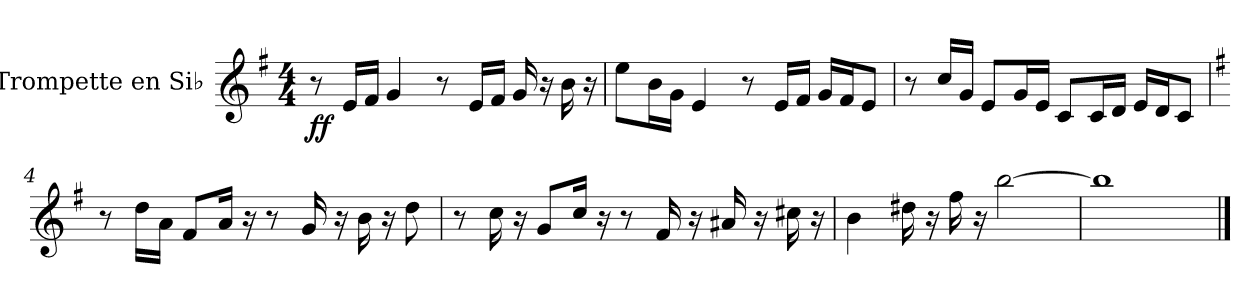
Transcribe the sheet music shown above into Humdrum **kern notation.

**kern	**dynam
*part1	*part1
*staff1	*staff1
*I"Trompette en Si♭	*
*I'Tromp. Si♭	*
*clefG2	*
*ITrd1c2	*
*k[b-]	*
*M4/4	*
=1	=1
!	!LO:DY:b
8r	ff
*MM88	*
16d/LL	.
16e/JJ	.
4f/	.
8r	.
16d/LL	.
16e/JJ	.
16f/	.
16r	.
16a\	.
16r	.
=2	=2
8dd\L	.
16a\L	.
16f\JJ	.
4d/	.
8r	.
16d/LL	.
16e/JJ	.
16f/LL	.
16e/J	.
8d/J	.
=3	=3
8r	.
16b-/LL	.
16f/JJ	.
8d/L	.
16f/L	.
16d/JJ	.
8B-/L	.
16B-/L	.
16c/JJ	.
16d/LL	.
16c/J	.
8B-/J	.
!!LO:LB:g=z
=4	=4
*k[b-]	*
8r	.
16cc\LL	.
16g\JJ	.
8e/L	.
16g/Jk	.
16r	.
8r	.
16f/	.
16r	.
16a\	.
16r	.
8cc\	.
=5	=5
8r	.
16b-\	.
16r	.
8f/L	.
16b-/Jk	.
16r	.
8r	.
16e/	.
16r	.
16g#X/	.
16r	.
16bn\	.
16r	.
=6	=6
4a\	.
16cc#X\	.
16r	.
16ee\	.
16r	.
[2aa\	.
=7	=7
1aa]	.
==	==
*-	*-
